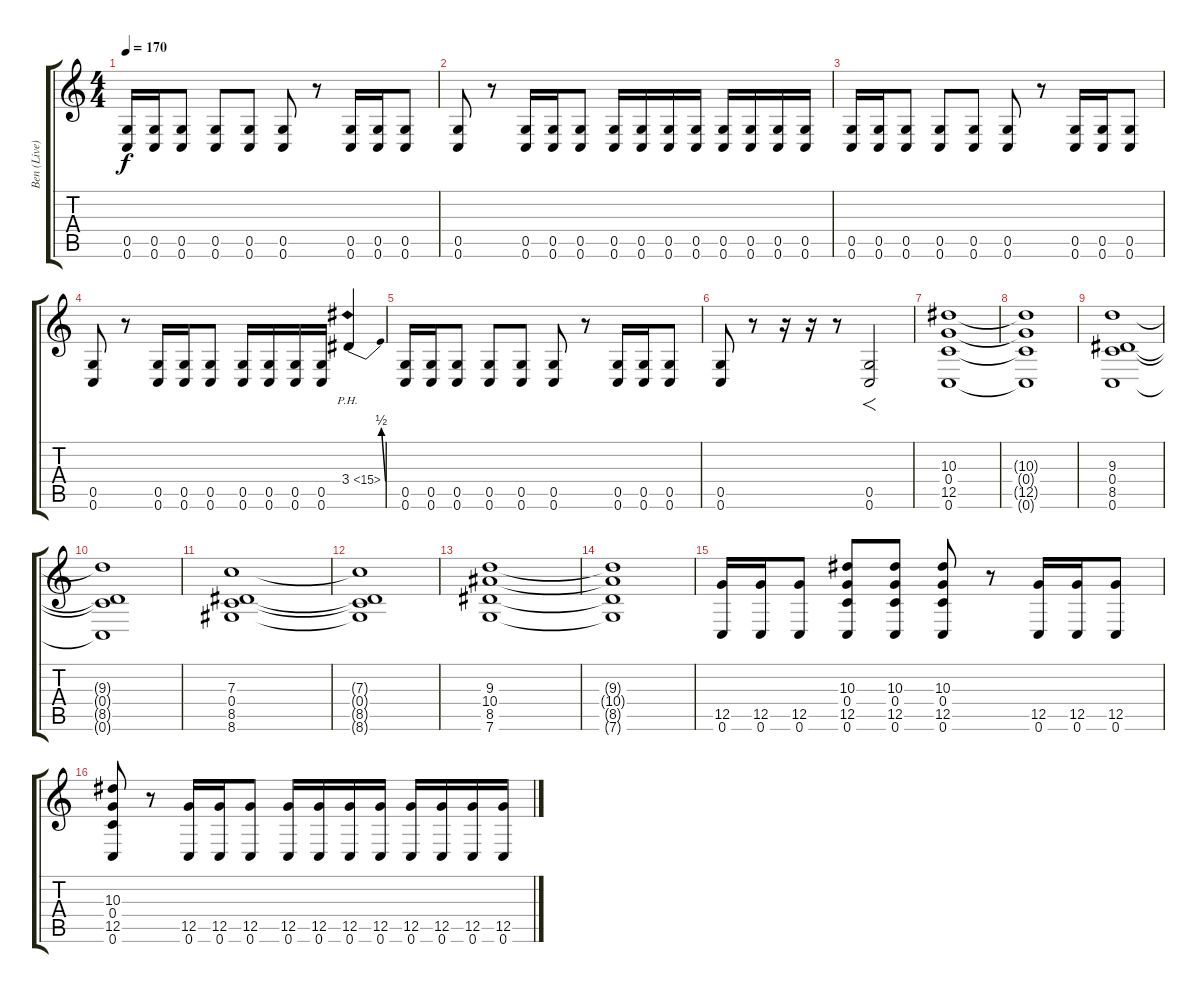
\track ("Ben (Live)" "Ben (Live)") {mute instrument distortionguitar}
\staff {score tabs}
\tuning (D4 A3 F3 C3 G2 C2) {hide}
\ts (4 4)
\tempo 170
\clef g2
\ks c
(0.5 0.6).16{dy f instrument distortionguitar} (0.5 0.6).16 (0.5 0.6).8 (0.5 0.6).8 (0.5 0.6).8 (0.5 0.6).8 r.8 (0.5 0.6).16 (0.5 0.6).16 (0.5 0.6).8 |
(0.5 0.6).8 r.8 (0.5 0.6).16 (0.5 0.6).16 (0.5 0.6).8 (0.5 0.6).16 (0.5 0.6).16 (0.5 0.6).16 (0.5 0.6).16 (0.5 0.6).16 (0.5 0.6).16 (0.5 0.6).16 (0.5 0.6).16 |
(0.5 0.6).16 (0.5 0.6).16 (0.5 0.6).8 (0.5 0.6).8 (0.5 0.6).8 (0.5 0.6).8 r.8 (0.5 0.6).16 (0.5 0.6).16 (0.5 0.6).8 |
(0.5 0.6).8 r.8 (0.5 0.6).16 (0.5 0.6).16 (0.5 0.6).8 (0.5 0.6).16 (0.5 0.6).16 (0.5 0.6).16 (0.5 0.6).16 3.4{be (bend 0 0 60 2) ph 12}.4{instrument guitarharmonics} |
(0.5 0.6).16{instrument distortionguitar} (0.5 0.6).16 (0.5 0.6).8 (0.5 0.6).8 (0.5 0.6).8 (0.5 0.6).8 r.8 (0.5 0.6).16 (0.5 0.6).16 (0.5 0.6).8 |
(0.5 0.6).8 r.8 r.16 r.16 r.8 (0.5 0.6).2{f} |
(10.3 0.4 12.5 0.6).1 |
(10.3{t} 0.4{t} 12.5{t} 0.6{t}).1 |
(9.3 0.4 8.5 0.6).1 |
(9.3{t} 0.4{t} 8.5{t} 0.6{t}).1 |
(7.3 0.4 8.5 8.6).1 |
(7.3{t} 0.4{t} 8.5{t} 8.6{t}).1 |
(9.3 10.4 8.5 7.6).1 |
(9.3{t} 10.4{t} 8.5{t} 7.6{t}).1 |
(12.5 0.6).16 (12.5 0.6).16 (12.5 0.6).8 (10.3 0.4 12.5 0.6).8 (10.3 0.4 12.5 0.6).8 (10.3 0.4 12.5 0.6).8 r.8 (12.5 0.6).16 (12.5 0.6).16 (12.5 0.6).8 |
(10.3 0.4 12.5 0.6).8 r.8 (12.5 0.6).16 (12.5 0.6).16 (12.5 0.6).8 (12.5 0.6).16 (12.5 0.6).16 (12.5 0.6).16 (12.5 0.6).16 (12.5 0.6).16 (12.5 0.6).16 (12.5 0.6).16 (12.5 0.6).16
